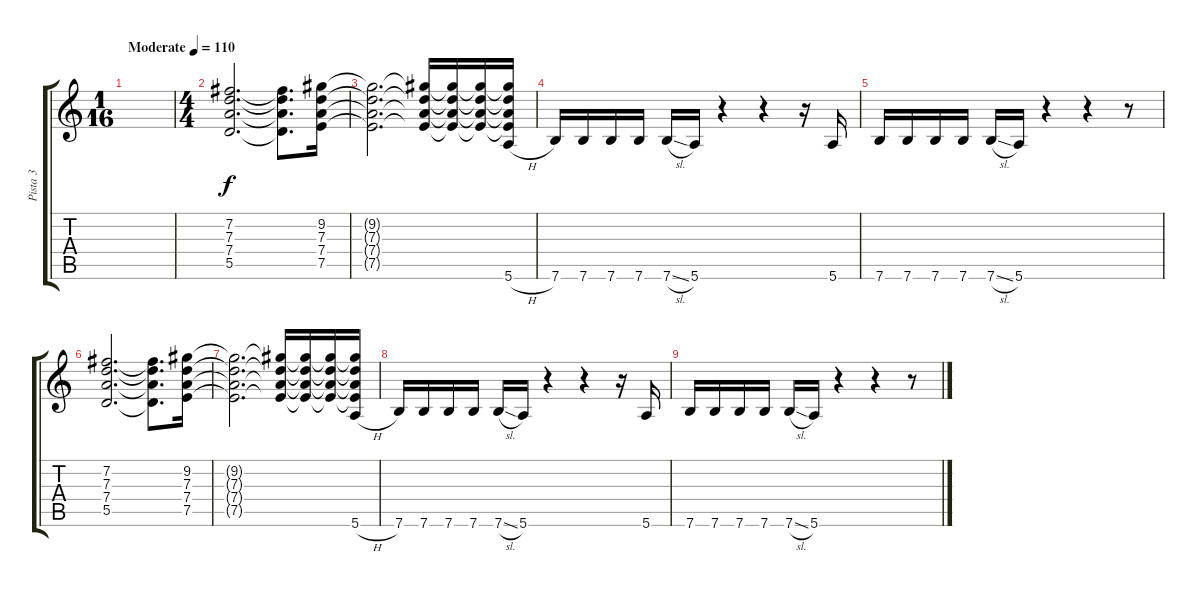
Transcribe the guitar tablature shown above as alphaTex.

\track ("Pista 3" "Pista 3") {instrument overdrivenguitar}
\staff {score tabs}
\tuning (E4 B3 G3 D3 A2 E2) {hide}
\ts (1 16)
\tempo (110 "Moderate")
\clef g2
\ks c
|
\ts (4 4)
(7.2 7.3 7.4 5.5).2{d} (7.2{t} 7.3{t} 7.4{t} 5.5{t}).8{d} (9.2 7.3 7.4 7.5).16 |
(9.2{t} 7.3{t} 7.4{t} 7.5{t}).2{d} (9.2{t} 7.3{t} 7.4{t} 7.5{t}).16 (9.2{t} 7.3{t} 7.4{t} 7.5{t}).16 (9.2{t} 7.3{t} 7.4{t} 7.5{t}).16 (9.2{t} 7.3{t} 7.4{t} 7.5{t} 5.6{h}).16 |
7.6.16 7.6.16 7.6.16 7.6.16 7.6{sl}.16 5.6.16 r.4 r.4 r.16 5.6.16 |
7.6.16 7.6.16 7.6.16 7.6.16 7.6{sl}.16 5.6.16 r.4 r.4 r.8 |
(7.2 7.3 7.4 5.5).2{d} (7.2{t} 7.3{t} 7.4{t} 5.5{t}).8{d} (9.2 7.3 7.4 7.5).16 |
(9.2{t} 7.3{t} 7.4{t} 7.5{t}).2{d} (9.2{t} 7.3{t} 7.4{t} 7.5{t}).16 (9.2{t} 7.3{t} 7.4{t} 7.5{t}).16 (9.2{t} 7.3{t} 7.4{t} 7.5{t}).16 (9.2{t} 7.3{t} 7.4{t} 7.5{t} 5.6{h}).16 |
7.6.16 7.6.16 7.6.16 7.6.16 7.6{sl}.16 5.6.16 r.4 r.4 r.16 5.6.16 |
7.6.16 7.6.16 7.6.16 7.6.16 7.6{sl}.16 5.6.16 r.4 r.4 r.8
